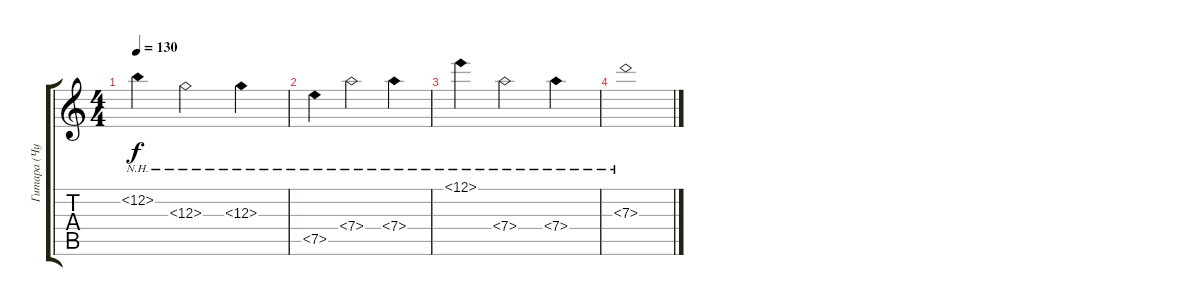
\track ("Гитара (Чуйков)" "Гитара (Чу") {instrument electricguitarjazz}
\staff {score tabs}
\tuning (E4 B3 G3 D3 A2 E2) {hide}
\ts (4 4)
\tempo 130
\clef g2
\ks c
12.2{nh}.4{dy f} 12.3{nh}.2 12.3{nh}.4 |
7.5{nh}.4 7.4{nh}.2 7.4{nh}.4 |
12.1{nh}.4 7.4{nh}.2 7.4{nh}.4 |
7.3{nh}.1
